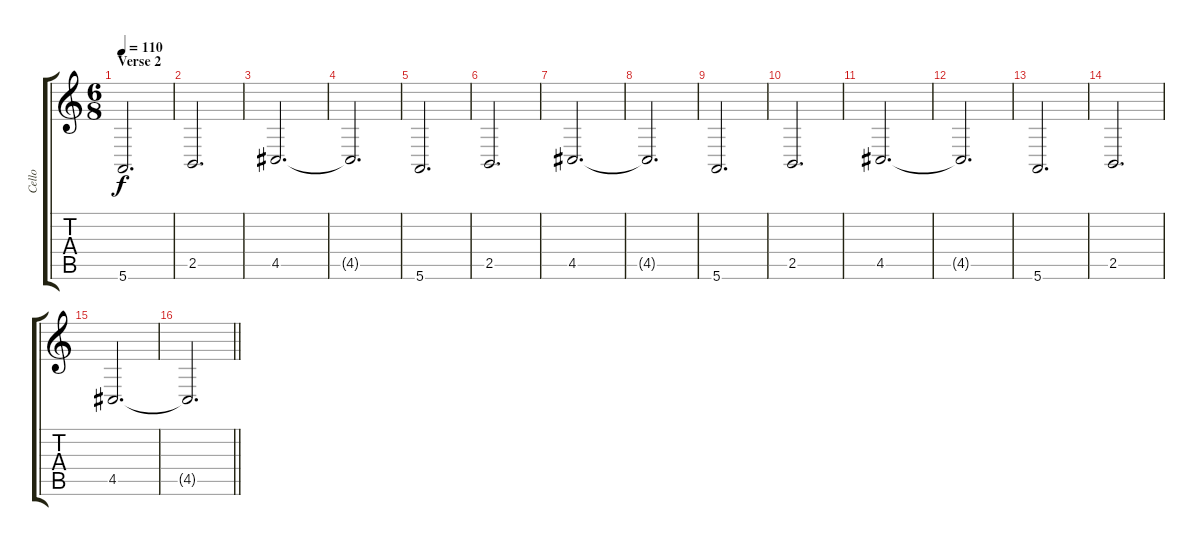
\track ("Cello" "Cello") {instrument cello}
\staff {score tabs}
\tuning (E4 B3 G3 D3 A2 E2) {hide}
\ts (6 8)
\section ("" "Verse 2")
\tempo 110
\clef g2
\ks c
5.6.2{d dy f} |
2.5.2{d} |
4.5.2{d} |
4.5{t}.2{d} |
5.6.2{d} |
2.5.2{d} |
4.5.2{d} |
4.5{t}.2{d} |
5.6.2{d} |
2.5.2{d} |
4.5.2{d} |
4.5{t}.2{d} |
5.6.2{d} |
2.5.2{d} |
4.5.2{d} |
\barLineRight lightlight
4.5{t}.2{d}
